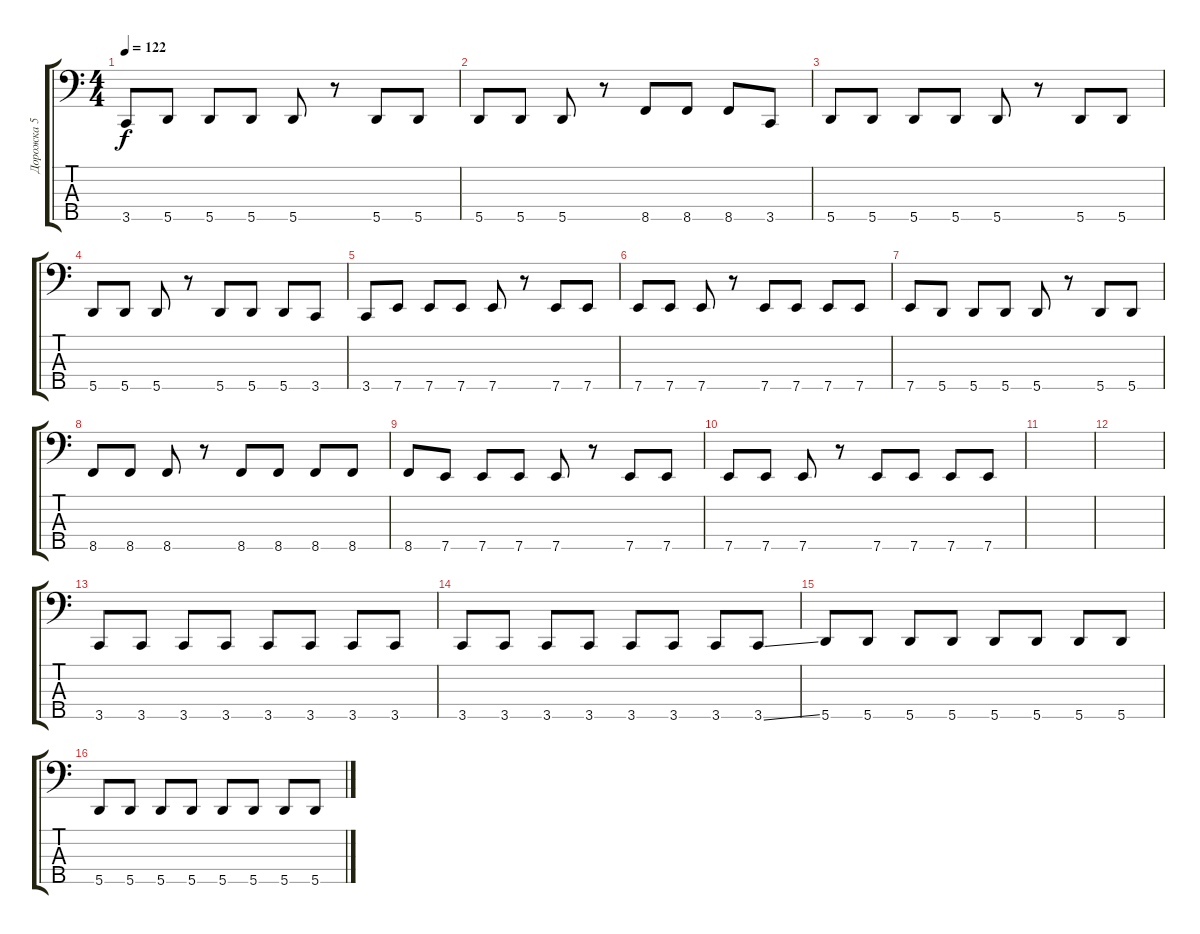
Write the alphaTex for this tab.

\track ("Дорожка 5" "Дорожка 5") {instrument electricbasspick}
\staff {score tabs}
\tuning (F2 C2 G1 D1 A0) {hide}
\ts (4 4)
\tempo 122
\clef f4
\ks c
3.5.8{dy f} 5.5.8 5.5.8 5.5.8 5.5.8 r.8 5.5.8 5.5.8 |
5.5.8 5.5.8 5.5.8 r.8 8.5.8 8.5.8 8.5.8 3.5.8 |
5.5.8 5.5.8 5.5.8 5.5.8 5.5.8 r.8 5.5.8 5.5.8 |
5.5.8 5.5.8 5.5.8 r.8 5.5.8 5.5.8 5.5.8 3.5.8 |
3.5.8 7.5.8 7.5.8 7.5.8 7.5.8 r.8 7.5.8 7.5.8 |
7.5.8 7.5.8 7.5.8 r.8 7.5.8 7.5.8 7.5.8 7.5.8 |
7.5.8 5.5.8 5.5.8 5.5.8 5.5.8 r.8 5.5.8 5.5.8 |
8.5.8 8.5.8 8.5.8 r.8 8.5.8 8.5.8 8.5.8 8.5.8 |
8.5.8 7.5.8 7.5.8 7.5.8 7.5.8 r.8 7.5.8 7.5.8 |
7.5.8 7.5.8 7.5.8 r.8 7.5.8 7.5.8 7.5.8 7.5.8 |
|
|
3.5.8 3.5.8 3.5.8 3.5.8 3.5.8 3.5.8 3.5.8 3.5.8 |
3.5.8 3.5.8 3.5.8 3.5.8 3.5.8 3.5.8 3.5.8 3.5{ss}.8 |
5.5.8 5.5.8 5.5.8 5.5.8 5.5.8 5.5.8 5.5.8 5.5.8 |
5.5.8 5.5.8 5.5.8 5.5.8 5.5.8 5.5.8 5.5.8 5.5.8
